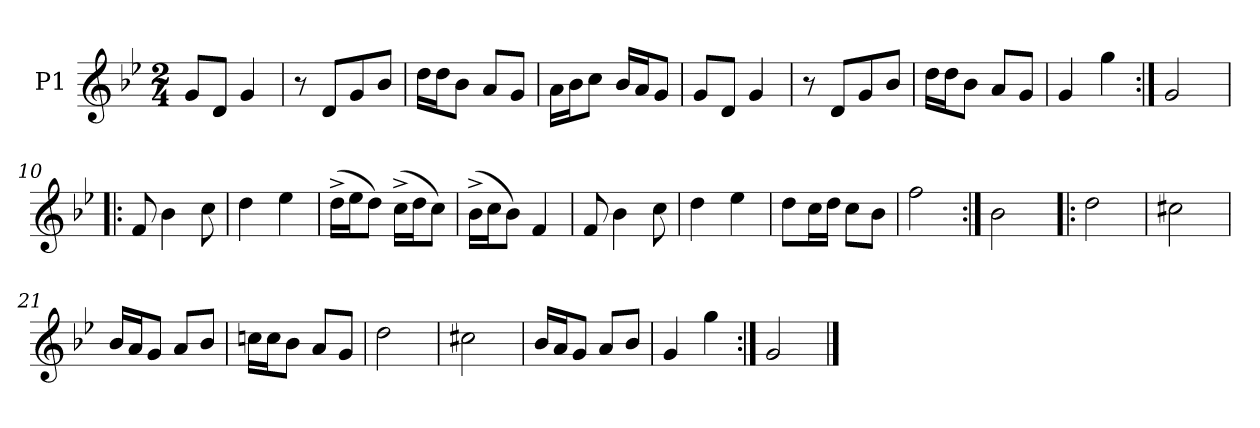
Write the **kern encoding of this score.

**kern
*part1
*staff1
*I"P1
*clefG2
*k[b-e-]
*g:
*M2/4
=1
8gL
8dJ
4g
=2
8r
8dL
8g
8b-J
=3
16ddLL
16ddJ
8b-J
8aL
8gJ
=4
16aLL
16b-J
8ccJ
16b-LL
16aJ
8gJ
=5
8gL
8dJ
4g
=6
8r
8dL
8g
8b-J
=7
16ddLL
16ddJ
8b-J
8aL
8gJ
=8
4g
4gg
=9:|!
2g
=10!|:
8f
4b-
8cc
=11
4dd
4ee-
=12
(16dd^LL
16ee-J
8ddJ)
(16cc^LL
16ddJ
8ccJ)
=13
(16b-^LL
16ccJ
8b-J)
4f
=14
8f
4b-
8cc
=15
4dd
4ee-
=16
8ddL
16ccL
16ddJJ
8ccL
8b-J
=17
2ff
=18:|!
2b-
=19!|:
2dd
=20
2cc#X
=21
16b-LL
16aJ
8gJ
8aL
8b-J
=22
16ccnLL
16ccJ
8b-J
8aL
8gJ
=23
2dd
=24
2cc#X
=25
16b-LL
16aJ
8gJ
8aL
8b-J
=26
4g
4gg
=27:|!
2g
==
*-
